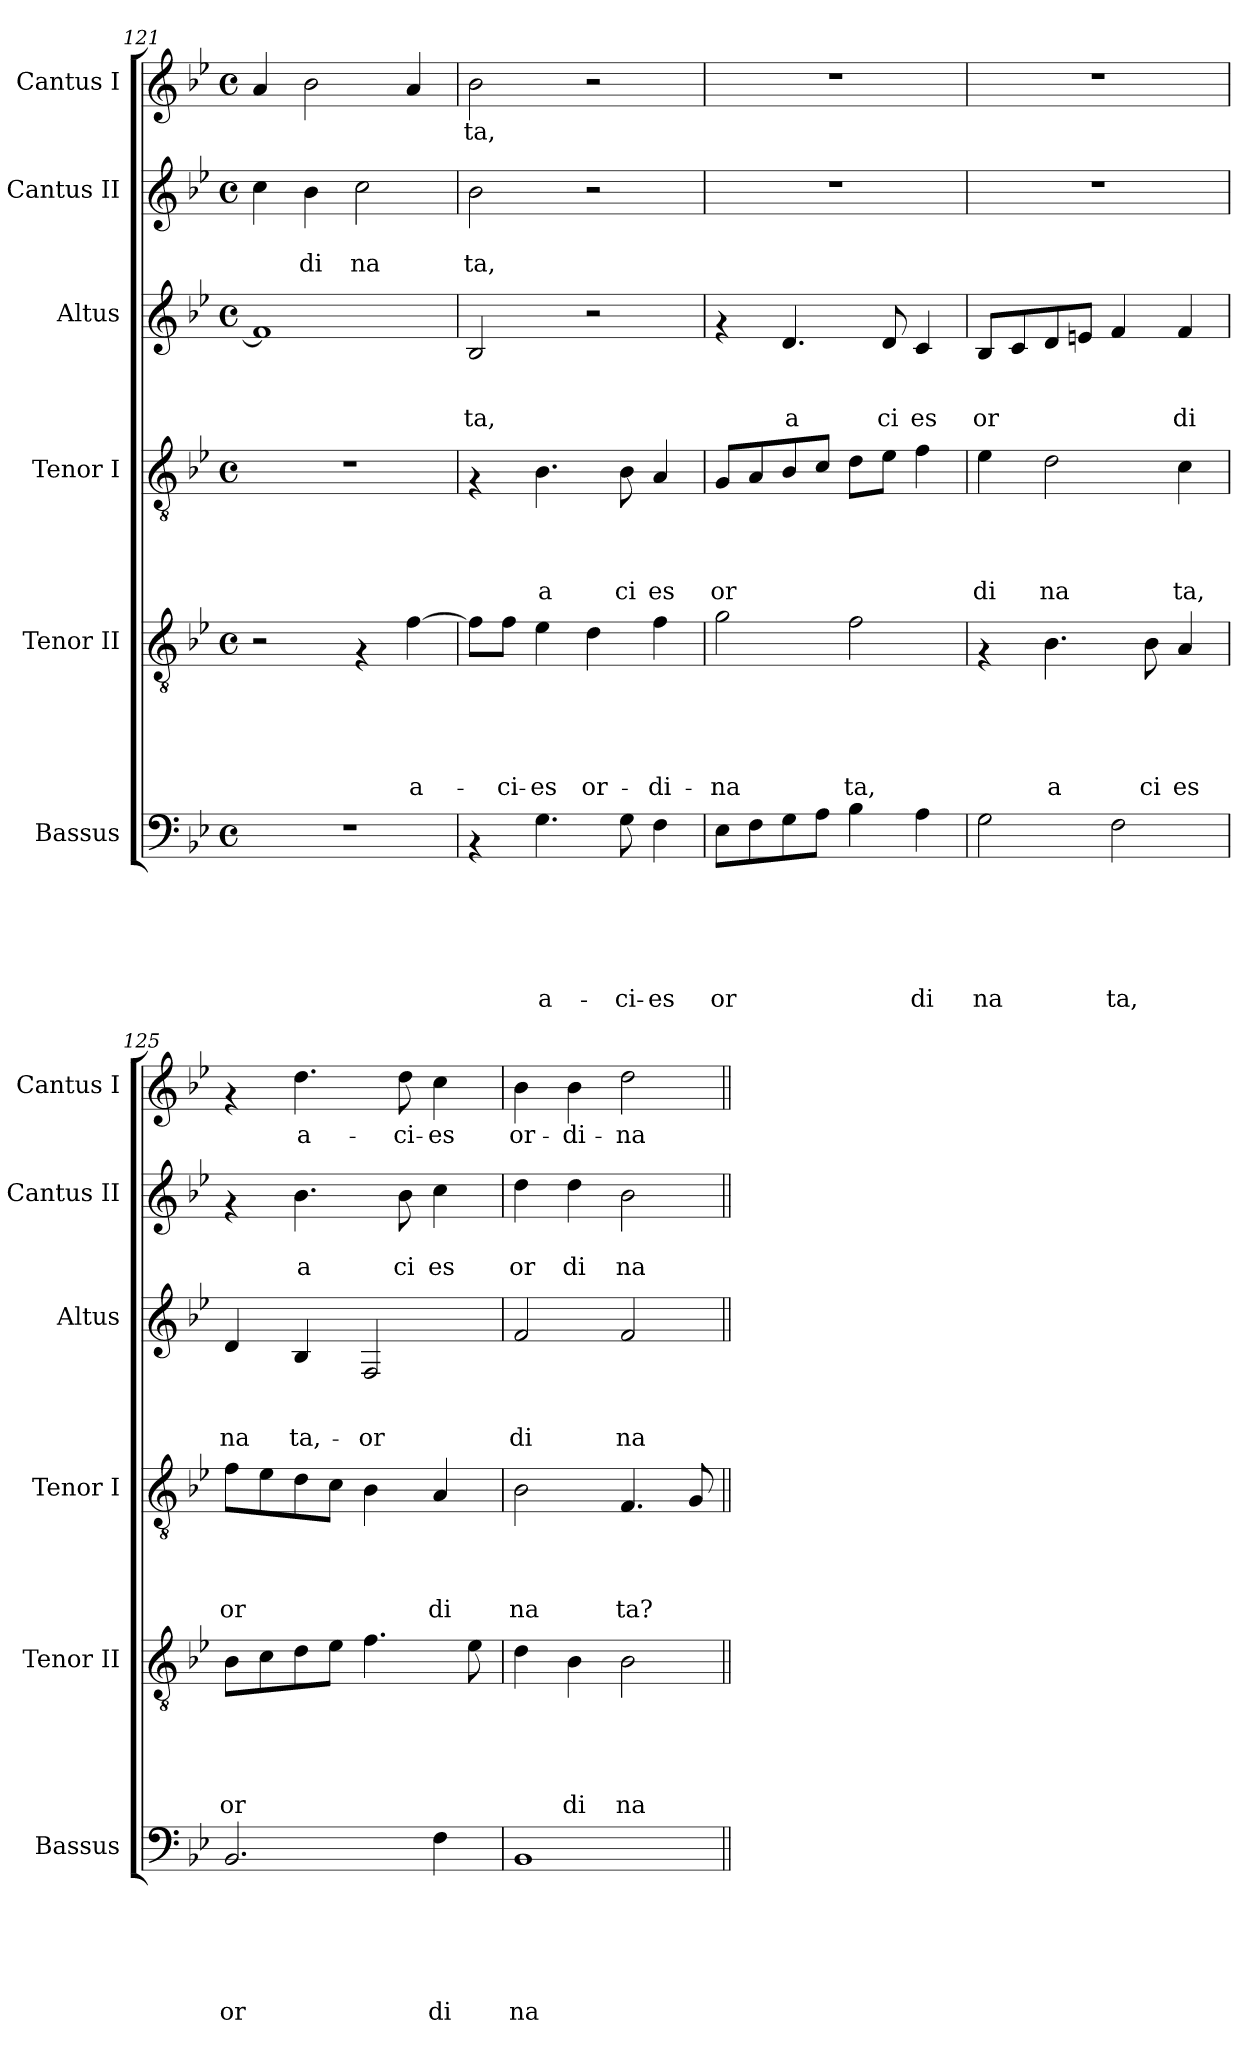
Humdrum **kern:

**kern	**text	**text	**text	**text	**text	**text	**kern	**text	**text	**text	**text	**text	**kern	**text	**text	**text	**text	**kern	**text	**text	**text	**kern	**text	**text	**kern	**text
*part6	*part6	*part6	*part6	*part6	*part6	*part6	*part5	*part5	*part5	*part5	*part5	*part5	*part4	*part4	*part4	*part4	*part4	*part3	*part3	*part3	*part3	*part2	*part2	*part2	*part1	*part1
*staff6	*staff6	*staff6	*staff6	*staff6	*staff6	*staff6	*staff5	*staff5	*staff5	*staff5	*staff5	*staff5	*staff4	*staff4	*staff4	*staff4	*staff4	*staff3	*staff3	*staff3	*staff3	*staff2	*staff2	*staff2	*staff1	*staff1
*I"Bassus	*	*	*	*	*	*	*I"Tenor II	*	*	*	*	*	*I"Tenor I	*	*	*	*	*I"Altus	*	*	*	*I"Cantus II	*	*	*I"Cantus I	*
*I'Bassus	*	*	*	*	*	*	*I'Tenor II	*	*	*	*	*	*I'Tenor I	*	*	*	*	*I'Altus	*	*	*	*I'Cantus II	*	*	*I'Cantus I	*
*clefF4	*	*	*	*	*	*	*clefGv2	*	*	*	*	*	*clefGv2	*	*	*	*	*clefG2	*	*	*	*clefG2	*	*	*clefG2	*
*k[b-e-]	*	*	*	*	*	*	*k[b-e-]	*	*	*	*	*	*k[b-e-]	*	*	*	*	*k[b-e-]	*	*	*	*k[b-e-]	*	*	*k[b-e-]	*
*B-:	*	*	*	*	*	*	*B-:	*	*	*	*	*	*B-:	*	*	*	*	*B-:	*	*	*	*B-:	*	*	*B-:	*
*M4/4	*	*	*	*	*	*	*M4/4	*	*	*	*	*	*M4/4	*	*	*	*	*M4/4	*	*	*	*M4/4	*	*	*M4/4	*
*met(c)	*	*	*	*	*	*	*met(c)	*	*	*	*	*	*met(c)	*	*	*	*	*met(c)	*	*	*	*met(c)	*	*	*met(c)	*
=121	=121	=121	=121	=121	=121	=121	=121	=121	=121	=121	=121	=121	=121	=121	=121	=121	=121	=121	=121	=121	=121	=121	=121	=121	=121	=121
1r	.	.	.	.	.	.	2r	.	.	.	.	.	1r	.	.	.	.	1f]	.	.	.	4cc\	.	.	4a/	.
!	!	!	!	!	!	!	!	!	!	!	!	!	!	!	!	!	!	!	!	!	!	!	!	!LO:LY:b	!	!
.	.	.	.	.	.	.	.	.	.	.	.	.	.	.	.	.	.	.	.	.	.	4b-\	.	di	2b-\	.
!	!	!	!	!	!	!	!	!	!	!	!	!	!	!	!	!	!	!	!	!	!	!	!	!LO:LY:b	!	!
.	.	.	.	.	.	.	4rF	.	.	.	.	.	.	.	.	.	.	.	.	.	.	2cc\	.	na	.	.
!	!	!	!	!	!	!	!	!	!	!	!	!LO:LY:b	!	!	!	!	!	!	!	!	!	!	!	!	!	!
.	.	.	.	.	.	.	[>4f\	.	.	.	.	a-	.	.	.	.	.	.	.	.	.	.	.	.	4a/	.
=122	=122	=122	=122	=122	=122	=122	=122	=122	=122	=122	=122	=122	=122	=122	=122	=122	=122	=122	=122	=122	=122	=122	=122	=122	=122	=122
!	!	!	!	!	!	!	!	!	!	!	!	!	!	!	!	!	!	!	!	!	!LO:LY:b	!	!	!LO:LY:b	!	!LO:LY:b
4rAA	.	.	.	.	.	.	8f\L]	.	.	.	.	.	4rF	.	.	.	.	2B-/	.	.	ta,	2b-\	.	ta,	2b-\	ta,
!	!	!	!	!	!	!	!	!	!	!	!	!LO:LY:b	!	!	!	!	!	!	!	!	!	!	!	!	!	!
.	.	.	.	.	.	.	8f\J	.	.	.	.	-ci-	.	.	.	.	.	.	.	.	.	.	.	.	.	.
!	!	!	!	!	!	!LO:LY:b	!	!	!	!	!	!LO:LY:b	!	!	!	!	!LO:LY:b	!	!	!	!	!	!	!	!	!
4.G\	.	.	.	.	.	a-	4e-\	.	.	.	.	-es	4.B-\	.	.	.	a	.	.	.	.	.	.	.	.	.
!	!	!	!	!	!	!	!	!	!	!	!	!LO:LY:b	!	!	!	!	!	!	!	!	!	!	!	!	!	!
.	.	.	.	.	.	.	4d\	.	.	.	.	or-	.	.	.	.	.	2r	.	.	.	2r	.	.	2r	.
!	!	!	!	!	!	!LO:LY:b	!	!	!	!	!	!	!	!	!	!	!LO:LY:b	!	!	!	!	!	!	!	!	!
8G\	.	.	.	.	.	-ci-	.	.	.	.	.	.	8B-\	.	.	.	ci	.	.	.	.	.	.	.	.	.
!	!	!	!	!	!	!LO:LY:b	!	!	!	!	!	!LO:LY:b	!	!	!	!	!LO:LY:b	!	!	!	!	!	!	!	!	!
4F\	.	.	.	.	.	-es	4f\	.	.	.	.	-di-	4A/	.	.	.	es	.	.	.	.	.	.	.	.	.
!!LO:PB:g=z
=123	=123	=123	=123	=123	=123	=123	=123	=123	=123	=123	=123	=123	=123	=123	=123	=123	=123	=123	=123	=123	=123	=123	=123	=123	=123	=123
!	!	!	!	!	!	!LO:LY:b	!	!	!	!	!	!LO:LY:b	!	!	!	!	!LO:LY:b	!	!	!	!	!	!	!	!	!
8E-\L	.	.	.	.	.	or	2g\	.	.	.	.	-na	8G/L	.	.	.	or	4rf	.	.	.	1r	.	.	1r	.
8F\	.	.	.	.	.	.	.	.	.	.	.	.	8A/	.	.	.	.	.	.	.	.	.	.	.	.	.
!	!	!	!	!	!	!	!	!	!	!	!	!	!	!	!	!	!	!	!	!	!LO:LY:b	!	!	!	!	!
8G\	.	.	.	.	.	.	.	.	.	.	.	.	8B-/	.	.	.	.	4.d/	.	.	a	.	.	.	.	.
8A\J	.	.	.	.	.	.	.	.	.	.	.	.	8c/J	.	.	.	.	.	.	.	.	.	.	.	.	.
!	!	!	!	!	!	!	!	!	!	!	!	!LO:LY:b	!	!	!	!	!	!	!	!	!	!	!	!	!	!
4B-\	.	.	.	.	.	.	2f\	.	.	.	.	ta,	8d\L	.	.	.	.	.	.	.	.	.	.	.	.	.
!	!	!	!	!	!	!	!	!	!	!	!	!	!	!	!	!	!	!	!	!	!LO:LY:b	!	!	!	!	!
.	.	.	.	.	.	.	.	.	.	.	.	.	8e-\J	.	.	.	.	8d/	.	.	ci	.	.	.	.	.
!	!	!	!	!	!	!LO:LY:b	!	!	!	!	!	!	!	!	!	!	!	!	!	!	!LO:LY:b	!	!	!	!	!
4A\	.	.	.	.	.	di	.	.	.	.	.	.	4f\	.	.	.	.	4c/	.	.	es	.	.	.	.	.
=124	=124	=124	=124	=124	=124	=124	=124	=124	=124	=124	=124	=124	=124	=124	=124	=124	=124	=124	=124	=124	=124	=124	=124	=124	=124	=124
!	!	!	!	!	!	!LO:LY:b	!	!	!	!	!	!	!	!	!	!	!LO:LY:b	!	!	!	!LO:LY:b	!	!	!	!	!
2G\	.	.	.	.	.	na	4rF	.	.	.	.	.	4e-\	.	.	.	di	8B-/L	.	.	or	1r	.	.	1r	.
.	.	.	.	.	.	.	.	.	.	.	.	.	.	.	.	.	.	8c/	.	.	.	.	.	.	.	.
!	!	!	!	!	!	!	!	!	!	!	!	!LO:LY:b	!	!	!	!	!LO:LY:b	!	!	!	!	!	!	!	!	!
.	.	.	.	.	.	.	4.B-\	.	.	.	.	a	2d\	.	.	.	na	8d/	.	.	.	.	.	.	.	.
.	.	.	.	.	.	.	.	.	.	.	.	.	.	.	.	.	.	8en/J	.	.	.	.	.	.	.	.
!	!	!	!	!	!	!LO:LY:b	!	!	!	!	!	!	!	!	!	!	!	!	!	!	!	!	!	!	!	!
2F\	.	.	.	.	.	ta,	.	.	.	.	.	.	.	.	.	.	.	4f/	.	.	.	.	.	.	.	.
!	!	!	!	!	!	!	!	!	!	!	!	!LO:LY:b	!	!	!	!	!	!	!	!	!	!	!	!	!	!
.	.	.	.	.	.	.	8B-\	.	.	.	.	ci	.	.	.	.	.	.	.	.	.	.	.	.	.	.
!	!	!	!	!	!	!	!	!	!	!	!	!LO:LY:b	!	!	!	!	!LO:LY:b	!	!	!	!LO:LY:b	!	!	!	!	!
.	.	.	.	.	.	.	4A/	.	.	.	.	es	4c\	.	.	.	ta,	4f/	.	.	di	.	.	.	.	.
=125	=125	=125	=125	=125	=125	=125	=125	=125	=125	=125	=125	=125	=125	=125	=125	=125	=125	=125	=125	=125	=125	=125	=125	=125	=125	=125
!	!	!	!	!	!	!LO:LY:b	!	!	!	!	!	!LO:LY:b	!	!	!	!	!LO:LY:b	!	!	!	!LO:LY:b	!	!	!	!	!
2.BB-/	.	.	.	.	.	or	8B-\L	.	.	.	.	or	8f\L	.	.	.	or	4d/	.	.	na	4rf	.	.	4rf	.
.	.	.	.	.	.	.	8c\	.	.	.	.	.	8e-\	.	.	.	.	.	.	.	.	.	.	.	.	.
!	!	!	!	!	!	!	!	!	!	!	!	!	!	!	!	!	!	!	!	!	!LO:LY:b	!	!	!LO:LY:b	!	!LO:LY:b
.	.	.	.	.	.	.	8d\	.	.	.	.	.	8d\	.	.	.	.	4B-/	.	.	ta,-	4.b-\	.	a	4.dd\	a-
.	.	.	.	.	.	.	8e-\J	.	.	.	.	.	8c\J	.	.	.	.	.	.	.	.	.	.	.	.	.
!	!	!	!	!	!	!	!	!	!	!	!	!	!	!	!	!	!	!	!	!	!LO:LY:b	!	!	!	!	!
.	.	.	.	.	.	.	4.f\	.	.	.	.	.	4B-\	.	.	.	.	2F/	.	.	-or	.	.	.	.	.
!	!	!	!	!	!	!	!	!	!	!	!	!	!	!	!	!	!	!	!	!	!	!	!	!LO:LY:b	!	!LO:LY:b
.	.	.	.	.	.	.	.	.	.	.	.	.	.	.	.	.	.	.	.	.	.	8b-\	.	ci	8dd\	-ci-
!	!	!	!	!	!	!LO:LY:b	!	!	!	!	!	!	!	!	!	!	!LO:LY:b	!	!	!	!	!	!	!LO:LY:b	!	!LO:LY:b
4F\	.	.	.	.	.	di	.	.	.	.	.	.	4A/	.	.	.	di	.	.	.	.	4cc\	.	es	4cc\	-es
.	.	.	.	.	.	.	8e-\	.	.	.	.	.	.	.	.	.	.	.	.	.	.	.	.	.	.	.
=126	=126	=126	=126	=126	=126	=126	=126	=126	=126	=126	=126	=126	=126	=126	=126	=126	=126	=126	=126	=126	=126	=126	=126	=126	=126	=126
!	!	!	!	!	!	!LO:LY:b	!	!	!	!	!	!	!	!	!	!	!LO:LY:b	!	!	!	!LO:LY:b	!	!	!LO:LY:b	!	!LO:LY:b
1BB-	.	.	.	.	.	na	4d\	.	.	.	.	.	2B-\	.	.	.	na	2f/	.	.	di	4dd\	.	or	4b-\	or-
!	!	!	!	!	!	!	!	!	!	!	!	!LO:LY:b	!	!	!	!	!	!	!	!	!	!	!	!LO:LY:b	!	!LO:LY:b
.	.	.	.	.	.	.	4B-\	.	.	.	.	di	.	.	.	.	.	.	.	.	.	4dd\	.	di	4b-\	-di-
!	!	!	!	!	!	!	!	!	!	!	!	!LO:LY:b	!	!	!	!	!LO:LY:b	!	!	!	!LO:LY:b	!	!	!LO:LY:b	!	!LO:LY:b
.	.	.	.	.	.	.	2B-\	.	.	.	.	na	4.F/	.	.	.	ta?	2f/	.	.	na	2b-\	.	na	2dd\	-na-
.	.	.	.	.	.	.	.	.	.	.	.	.	8G/	.	.	.	.	.	.	.	.	.	.	.	.	.
=||	=||	=||	=||	=||	=||	=||	=||	=||	=||	=||	=||	=||	=||	=||	=||	=||	=||	=||	=||	=||	=||	=||	=||	=||	=||	=||
*-	*-	*-	*-	*-	*-	*-	*-	*-	*-	*-	*-	*-	*-	*-	*-	*-	*-	*-	*-	*-	*-	*-	*-	*-	*-	*-
